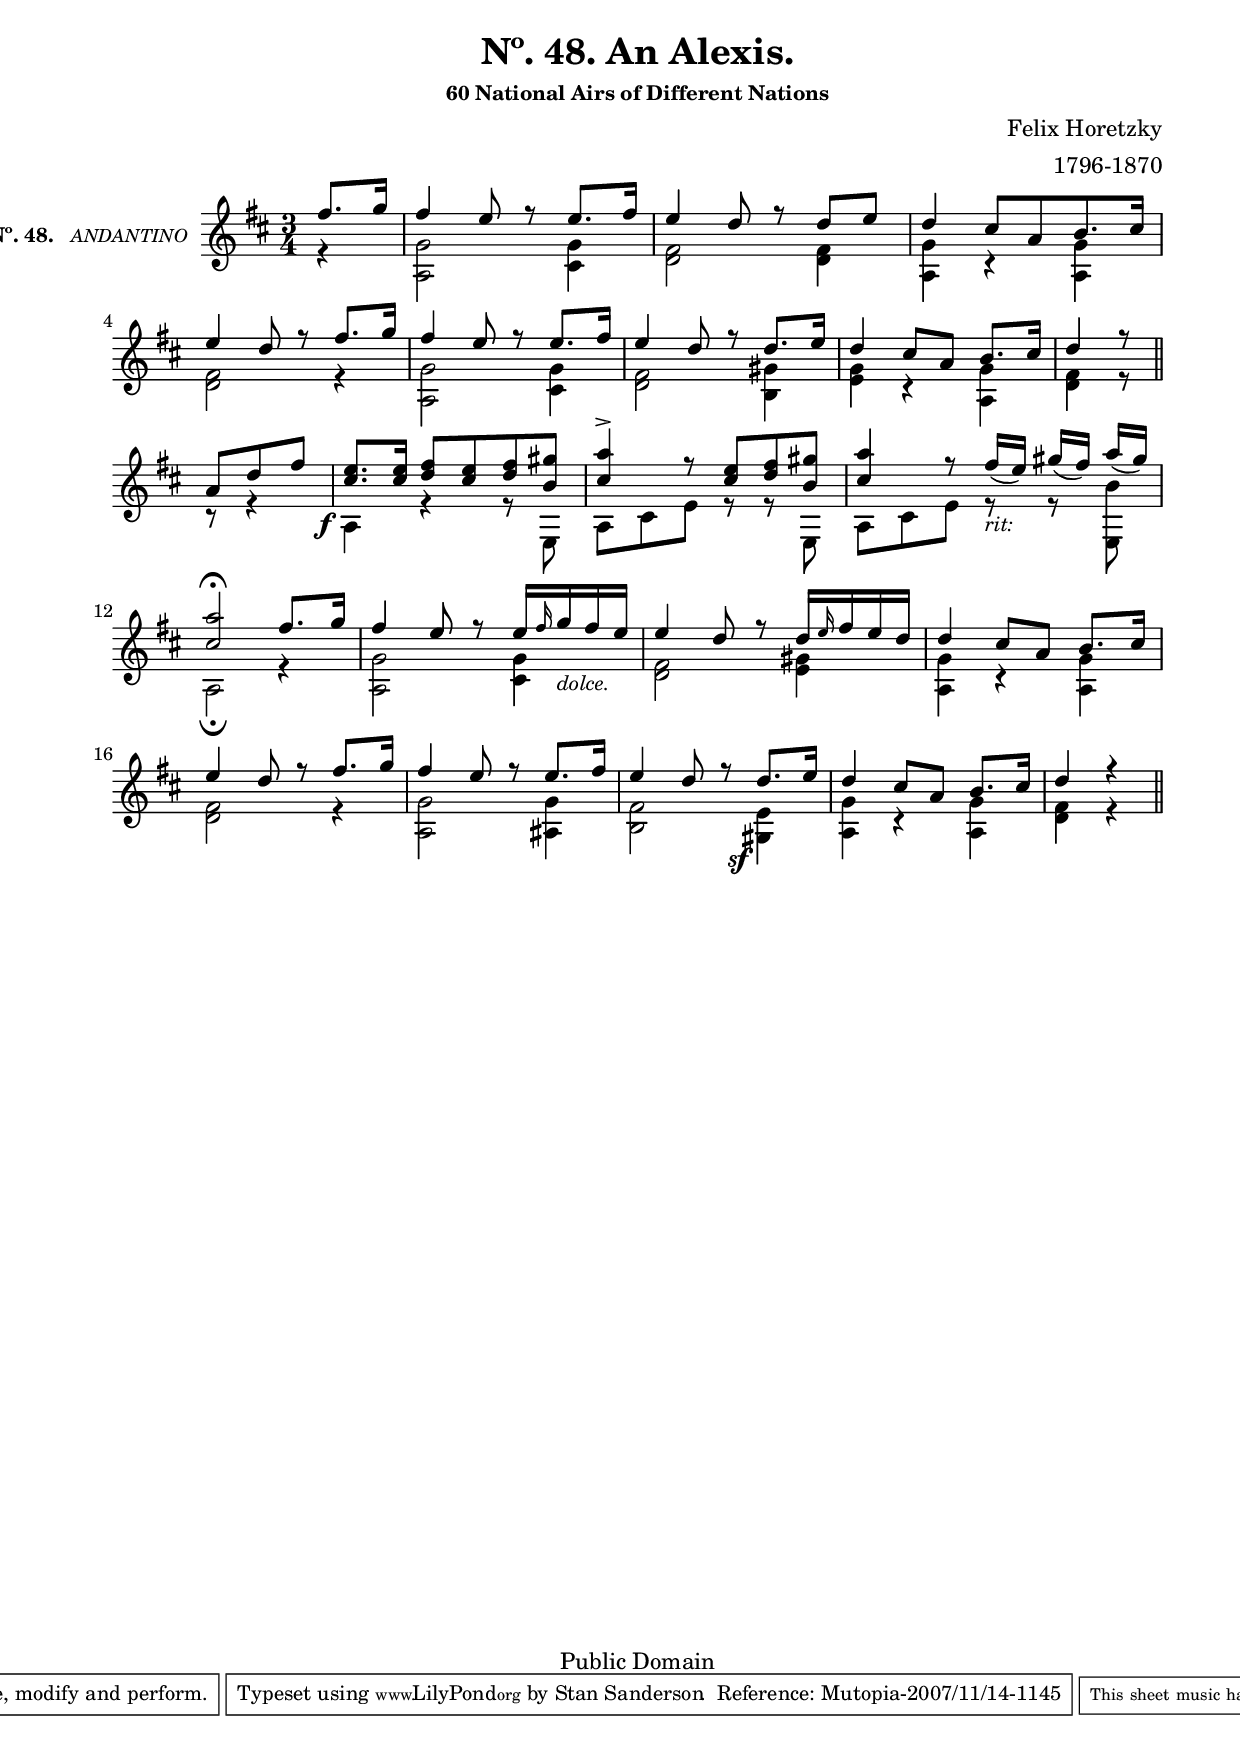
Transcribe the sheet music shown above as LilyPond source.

% Entered on Nov 11, 2007
\version "2.11.34"
%#(set-global-staff-size 17) 

\paper {
%	#(set-paper-size "a4")
%	#(set-paper-size "letter")
	left-margin = 0.75 \in
	line-width = 7.0 \in
	between-system-padding = #2.0
	between-system-space = #2.0
	ragged-last-bottom = ##t 
	ragged-bottom = ##f
}

\header {
	title = "Nº. 48. An Alexis."
	subtitle = ""
	subsubtitle = "60 National Airs of Different Nations"
	composer = \markup{\column \right-align 
	{\line {Felix Horetzky} 1796-1870}}
	meter = ""
% MUTOPIA
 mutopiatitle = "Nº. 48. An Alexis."
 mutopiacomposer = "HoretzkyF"
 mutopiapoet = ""
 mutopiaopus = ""
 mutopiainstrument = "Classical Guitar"
 date = "unk"
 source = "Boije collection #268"
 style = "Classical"
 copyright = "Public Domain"
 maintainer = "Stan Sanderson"
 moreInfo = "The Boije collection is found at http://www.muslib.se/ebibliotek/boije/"
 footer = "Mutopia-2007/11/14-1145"
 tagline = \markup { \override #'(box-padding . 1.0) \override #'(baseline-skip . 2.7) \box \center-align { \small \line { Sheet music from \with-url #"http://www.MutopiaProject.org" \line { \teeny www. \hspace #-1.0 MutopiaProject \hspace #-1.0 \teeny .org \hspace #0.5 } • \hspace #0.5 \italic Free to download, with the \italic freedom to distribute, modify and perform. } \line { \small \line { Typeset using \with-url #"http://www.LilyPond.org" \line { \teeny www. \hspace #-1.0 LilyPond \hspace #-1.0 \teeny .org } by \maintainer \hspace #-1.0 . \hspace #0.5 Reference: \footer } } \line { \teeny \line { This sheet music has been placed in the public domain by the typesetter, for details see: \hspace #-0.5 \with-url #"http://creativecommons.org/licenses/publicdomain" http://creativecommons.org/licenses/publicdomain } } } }
}

%%%%%%%%%%%%%%%%%%%%%%%%%%%%%%%%%%%%
%%
%% Source & comments
%%	
%%  	Felix Horetzky was born in Horyszów Ruski, Poland, January 1, 1796.
%%	Little is known about he came to the guitar. He traveled to Vienna
%%	to study under master guitarrist, Mauro Giuliani. He traveled
%%  	extensively in Europe as a concert performer and teacher. He wrote
%%  	between 100 and 150 pieces for the guitar. He died in Edinburgh
%%  	on October 6, 1870.
%%
%%	This piece is from #268, "60 National Airs of Different Nations",
%%	in the Boije collection and is in the public domain.
%%	
%%	<http://www.muslib.se/ebibliotek/boije/>
%%	Publisher: Chappell (London), no date given.
%%
%%	Carl Boije (1849-1923) was an amateur guitarist whose vast collection
%%	was donated to the State Library of Sweden after his death.
%%
%%	The dynamic markings for the most part follow the original score; obvious
%%	notation errors have been corrected.
%%
%%%%%%%%%%%%%%%%%%%%%%%%%%%%%%%%%%%%

\include "english.ly"

%%%% shortcuts

dol = \markup { \smaller\italic "dolce."}
cres = \markup{\smaller\italic"cresc:"}
cress = \markup{\tiny\smaller\italic"cresc:"}
espr = \markup{\smaller\italic"espres:"}
rit = \markup{\smaller\italic"rit:"}
atem = \markup{\smaller\italic"a tempo:"}
smz = \markup{\smaller\italic"smorz:"} % smorzando
showTup = { \override TupletNumber #'transparent = ##f
		\override TupletBracket #'transparent = ##f }
hideTup = { \override TupletNumber #'transparent = ##t
		\override TupletBracket #'transparent = ##t }
seg = \markup {\smaller \smaller \musicglyph #"scripts.segno"}
cod = \markup {\smaller \vcenter "to" \hspace #0.7 \smaller \vcenter \musicglyph #"scripts.coda"}
toseg = \markup { \bold \vcenter "to" \hspace #0.7 \vcenter \smaller \musicglyph #"scripts.segno" }
fin = \markup {\smaller \smaller \bold \italic "Fine."}		
I = \once \override NoteColumn #'ignore-collision = ##t
sdu = \once \override Stem #'direction = #UP
sdd = \once \override Stem #'direction = #DOWN

%% End shortcuts


%%%%%%%%%%
%% Reminders
%
%    \once \override DynamicText #'extra-offset = #'(-3.75 . 5.5)
%    \once \override TextScript #'extra-offset = #'( 0.8 . -2.3 )
%    \once \override Stem #'length-fraction = #0.8
%    \once \override Beam #'positions = #'(-2.2 . -3.0)
%
%%%%%%%%%%

upper = \relative c''{
	\set Staff.instrumentName=\markup{ \center-align 
	{\smaller\bold "Nº. 48.  " \smaller\smaller\italic "ANDANTINO  " 
	}}
	\partial 4*1 fs8. g16 |
	fs4 e8 r e8. fs16 |
	e4 d8 r d e | 
	d4 cs8[ a b8. cs16] |
	e4 d8 r fs8. g16 |
	fs4 e8 r e8. fs16 |
	e4 d8 r d8. e16 |
	d4 cs8 a b8. cs16 |
	d4 r8 \bar "||"
	
	a8[ d fs] |
	<e cs>8. <e cs>16 <fs d>8[ <e cs> <fs d> <gs b,>] |
	<a cs,>4-> r8 <e cs> <fs d> <gs b,> |
	<a cs,>4 r8\slurDown fs16( e) gs[( fs]) a( gs) |
	<a cs,>2\fermata fs8. g16 |
	fs4 e8 r e16 \grace fs16 g16_\dol fs e |
	e4 d8 r d16 \grace e16 fs e d |
	d4 cs8 a b8. cs16 |
	e4 d8 r fs8. g16 |
	fs4 e8 r e8. fs16 |
	e4 d8 r d8. e16 |
	d4 cs8 a b8. cs16 |
	d4 r
	
}


lower = \relative c' { 
	\override Staff.NoteCollision 
	#'merge-differently-headed = ##t
	\set fingeringOrientations = #'(left)
	\partial 4*1 r4 |
	<g' a,>2 <g cs,>4 |
	<fs d>2 <fs d>4 |
	<g a,>4 r <g a,> |
	<fs d>2 r4 |
	<g a,>2 <g cs,>4 |
	<fs d>2 <gs b,>4 |
	<g e>4 r <g a,> |
	<fs d> r8 
	
	r r4 |
	\once \override DynamicText #'extra-offset = #'(-2.5 . 2.5)
	a,4_\f r r8 e |
	a cs e r r e, |
	a cs e r_\rit r <b' e,,> |
	a,2_\fermata r4 |
	<g' a,>2 <g cs,>4 |
	<fs d>2 <gs e>4 |
	<g a,> r <g a,> |
	<fs d>2 r4 |
	<g a,>2 <g as,>4 |
	<fs b,>2
	\once \override DynamicText #'extra-offset = #'(-2.5 . 1.5) <e gs,>4_\sf |
	<g a,>4 r <g a,> |
	<fs d> r
	
}

staffClassicalGuitar = \new Staff  {
		\time 3/4
		\key d \major
		\set Staff.connectArpeggios = ##t
		\set Staff.midiInstrument="acoustic guitar (nylon)"
		<<
			\new Voice = A { \voiceOne  \upper }
			\new Voice = C { \voiceFour  \lower }
		>>
		\bar "||"   %%  "|."
}

\score { 
		<<
			\staffClassicalGuitar
		>>
		}
		
\layout  {\context {
   \Staff
   \consists Span_arpeggio_engraver
 } }

\score {
	\unfoldRepeats
	\staffClassicalGuitar
	\midi {
		\context {
			\Score
			tempoWholesPerMinute = #(ly:make-moment 72 4)
		}
		\context {
			\Voice
			\remove "Dynamic_performer"
	    }
    }
}
